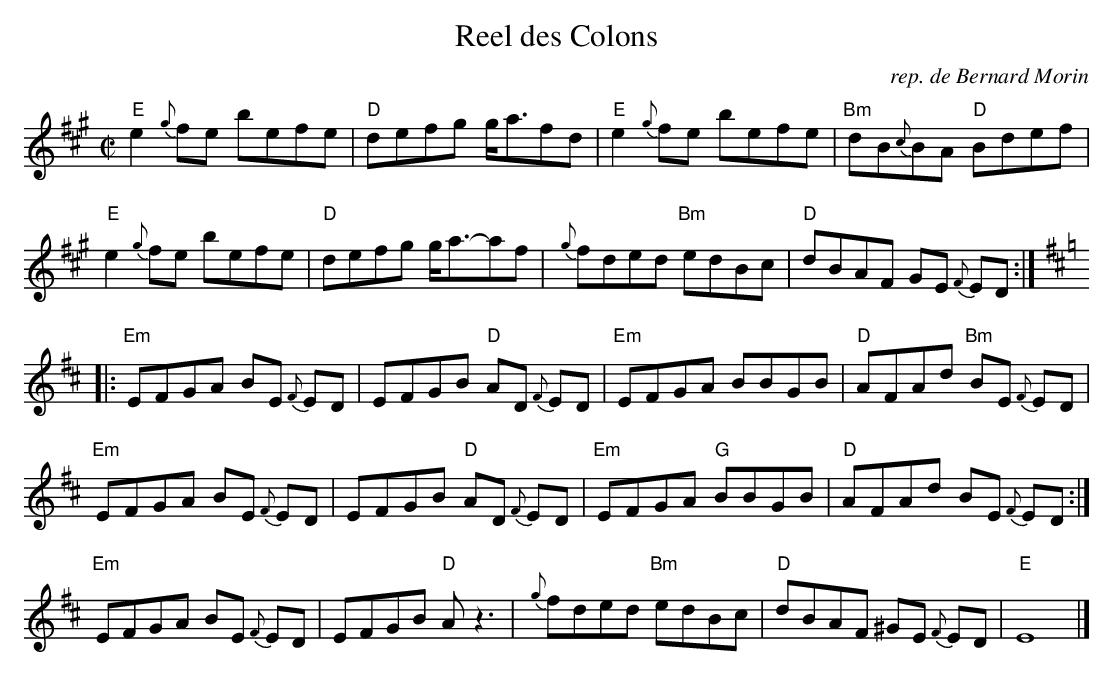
X:1
T: Reel des Colons
O: rep. de Bernard Morin
M: C|
L: 1/8
K: Emix
"E"e2{g}fe befe | "D"defg g/a3/fd |"E"e2{g}fe befe | "Bm"dB{c}BA "D"Bdef|
"E"e2{g}fe befe | "D"defg g/a3/-af |{g}fded "Bm"edBc | "D"dBAF GE {F}ED :|
K: Edor
|:"Em"EFGA BE {F}ED | EFGB "D"AD {F}ED |"Em"EFGA BBGB | "D"AFAd "Bm"BE {F}ED|
"Em"EFGA BE {F}ED |EFGB "D"AD {F}ED |"Em"EFGA "G"BBGB | "D"AFAd BE {F}ED:|]
"Em"EFGA BE {F}ED |EFGB  "D"Az3|{g}fded "Bm"edBc | "D"dBAF ^GE {F}ED|"E"E8|]



$SmallLMargin
$SmallRMargin
